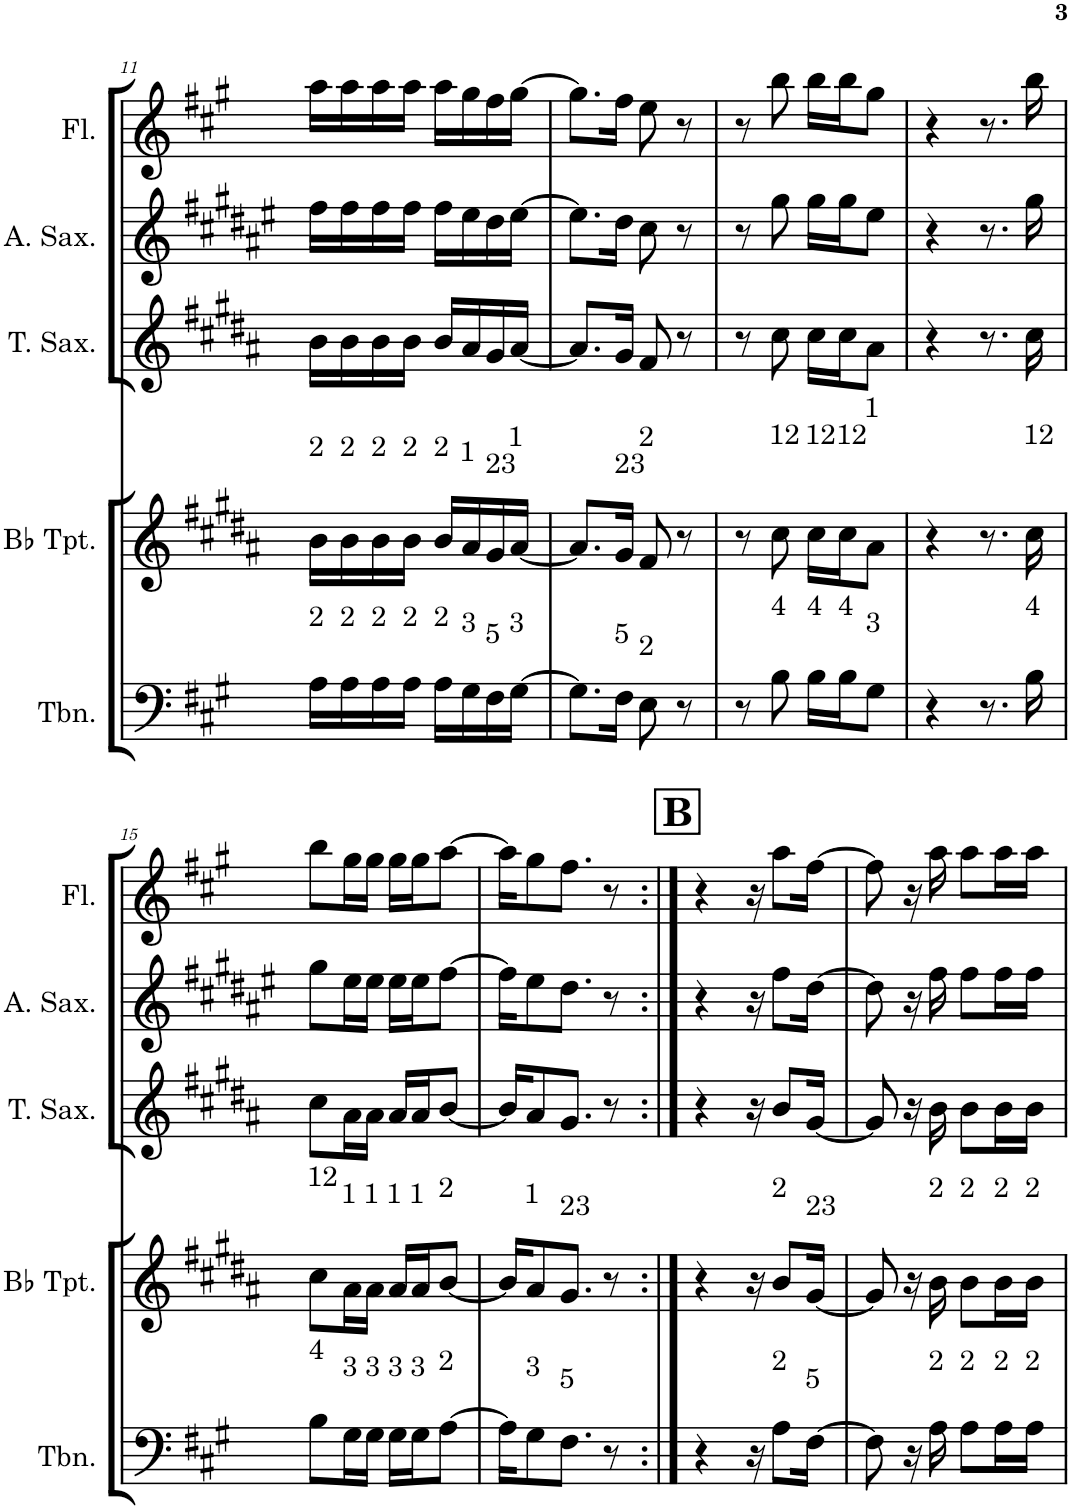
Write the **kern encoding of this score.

**kern	**kern	**kern	**kern	**kern
*part5	*part4	*part3	*part2	*part1
*staff5	*staff4	*staff3	*staff2	*staff1
*I"Trombone	*I"Bb Trumpet	*I"Tenor Saxophone	*I"Alto Saxophone	*I"Flute
*I'Tbn.	*I'Bb Tpt.	*I'T. Sax.	*I'A. Sax.	*I'Fl.
!!LO:PB:g=z
*clefF4	*clefG2	*clefG2	*clefG2	*clefG2
*	*Trd1c2	*Trd8c14	*Trd5c9	*
*k[f#c#g#]	*k[f#c#g#d#a#]	*k[f#c#g#d#a#]	*k[f#c#g#d#a#e#]	*k[f#c#g#]
*M2/4	*M2/4	*M2/4	*M2/4	*M2/4
=11	=11	=11	=11	=11
!	!LO:TX:a:t=2	!	!	!
!LO:TX:a:t=2	!	!	!	!
16A\LL	16b\LL	16b\LL	16ff#\LL	16aa\LL
!	!LO:TX:a:t=2	!	!	!
!LO:TX:a:t=2	!	!	!	!
16A\	16b\	16b\	16ff#\	16aa\
!	!LO:TX:a:t=2	!	!	!
!LO:TX:a:t=2	!	!	!	!
16A\	16b\	16b\	16ff#\	16aa\
!	!LO:TX:a:t=2	!	!	!
!LO:TX:a:t=2	!	!	!	!
16A\JJ	16b\JJ	16b\JJ	16ff#\JJ	16aa\JJ
!	!LO:TX:a:t=2	!	!	!
!LO:TX:a:t=2	!	!	!	!
16A\LL	16b/LL	16b/LL	16ff#\LL	16aa\LL
!	!LO:TX:a:t=1	!	!	!
!LO:TX:a:t=3	!	!	!	!
16G#\	16a#/	16a#/	16ee#\	16gg#\
!	!LO:TX:a:t=23	!	!	!
!LO:TX:a:t=5	!	!	!	!
16F#\	16g#/	16g#/	16dd#\	16ff#\
!	!LO:TX:a:t=1	!	!	!
!LO:TX:a:t=3	!	!	!	!
[16G#\JJ	[16a#/JJ	[16a#/JJ	[16ee#\JJ	[16gg#\JJ
=12	=12	=12	=12	=12
8.G#\L]	8.a#/L]	8.a#/L]	8.ee#\L]	8.gg#\L]
!	!LO:TX:a:t=23	!	!	!
!LO:TX:a:t=5	!	!	!	!
16F#\Jk	16g#/Jk	16g#/Jk	16dd#\Jk	16ff#\Jk
!	!LO:TX:a:t=2	!	!	!
!LO:TX:a:t=2	!	!	!	!
8E\	8f#/	8f#/	8cc#\	8ee\
8r	8r	8r	8r	8r
=13	=13	=13	=13	=13
8r	8r	8r	8r	8r
!	!LO:TX:a:t=12	!	!	!
!LO:TX:a:t=4	!	!	!	!
8B\	8cc#\	8cc#\	8gg#\	8bb\
!	!LO:TX:a:t=12	!	!	!
!LO:TX:a:t=4	!	!	!	!
16B\LL	16cc#\LL	16cc#\LL	16gg#\LL	16bb\LL
!	!LO:TX:a:t=12	!	!	!
!LO:TX:a:t=4	!	!	!	!
16B\J	16cc#\J	16cc#\J	16gg#\J	16bb\J
!	!LO:TX:a:t=1	!	!	!
!LO:TX:a:t=3	!	!	!	!
8G#\J	8a#\J	8a#\J	8ee#\J	8gg#\J
=14	=14	=14	=14	=14
4r	4r	4r	4r	4r
8.r	8.r	8.r	8.r	8.r
!	!LO:TX:a:t=12	!	!	!
!LO:TX:a:t=4	!	!	!	!
16B\	16cc#\	16cc#\	16gg#\	16bb\
!!LO:LB:g=z
=15	=15	=15	=15	=15
!	!LO:TX:a:t=12	!	!	!
!LO:TX:a:t=4	!	!	!	!
8B\L	8cc#\L	8cc#\L	8gg#\L	8bb\L
!	!LO:TX:a:t=1	!	!	!
!LO:TX:a:t=3	!	!	!	!
16G#\L	16a#\L	16a#\L	16ee#\L	16gg#\L
!	!LO:TX:a:t=1	!	!	!
!LO:TX:a:t=3	!	!	!	!
16G#\JJ	16a#\JJ	16a#\JJ	16ee#\JJ	16gg#\JJ
!	!LO:TX:a:t=1	!	!	!
!LO:TX:a:t=3	!	!	!	!
16G#\LL	16a#/LL	16a#/LL	16ee#\LL	16gg#\LL
!	!LO:TX:a:t=1	!	!	!
!LO:TX:a:t=3	!	!	!	!
16G#\J	16a#/J	16a#/J	16ee#\J	16gg#\J
!	!LO:TX:a:t=2	!	!	!
!LO:TX:a:t=2	!	!	!	!
[8A\J	[8b/J	[8b/J	[8ff#\J	[8aa\J
=16	=16	=16	=16	=16
16A\KL]	16b/KL]	16b/KL]	16ff#\KL]	16aa\KL]
!	!LO:TX:a:t=1	!	!	!
!LO:TX:a:t=3	!	!	!	!
8G#\	8a#/	8a#/	8ee#\	8gg#\
!	!LO:TX:a:t=23	!	!	!
!LO:TX:a:t=5	!	!	!	!
8.F#\J	8.g#/J	8.g#/J	8.dd#\J	8.ff#\J
8r	8r	8r	8r	8r
!!LO:REH:place=s1:a:B:cj:fs=14:t=B
=17:|!	=17:|!	=17:|!	=17:|!	=17:|!
4r	4r	4r	4r	4r
16r	16r	16r	16r	16r
!	!LO:TX:a:t=2	!	!	!
!LO:TX:a:t=2	!	!	!	!
8A\L	8b/L	8b/L	8ff#\L	8aa\L
!	!LO:TX:a:t=23	!	!	!
!LO:TX:a:t=5	!	!	!	!
[16F#\Jk	[16g#/Jk	[16g#/Jk	[16dd#\Jk	[16ff#\Jk
=18	=18	=18	=18	=18
8F#\]	8g#/]	8g#/]	8dd#\]	8ff#\]
16r	16r	16r	16r	16r
!	!LO:TX:a:t=2	!	!	!
!LO:TX:a:t=2	!	!	!	!
16A\	16b\	16b\	16ff#\	16aa\
!	!LO:TX:a:t=2	!	!	!
!LO:TX:a:t=2	!	!	!	!
8A\L	8b\L	8b\L	8ff#\L	8aa\L
!	!LO:TX:a:t=2	!	!	!
!LO:TX:a:t=2	!	!	!	!
16A\L	16b\L	16b\L	16ff#\L	16aa\L
!	!LO:TX:a:t=2	!	!	!
!LO:TX:a:t=2	!	!	!	!
16A\JJ	16b\JJ	16b\JJ	16ff#\JJ	16aa\JJ
=	=	=	=	=
*-	*-	*-	*-	*-
